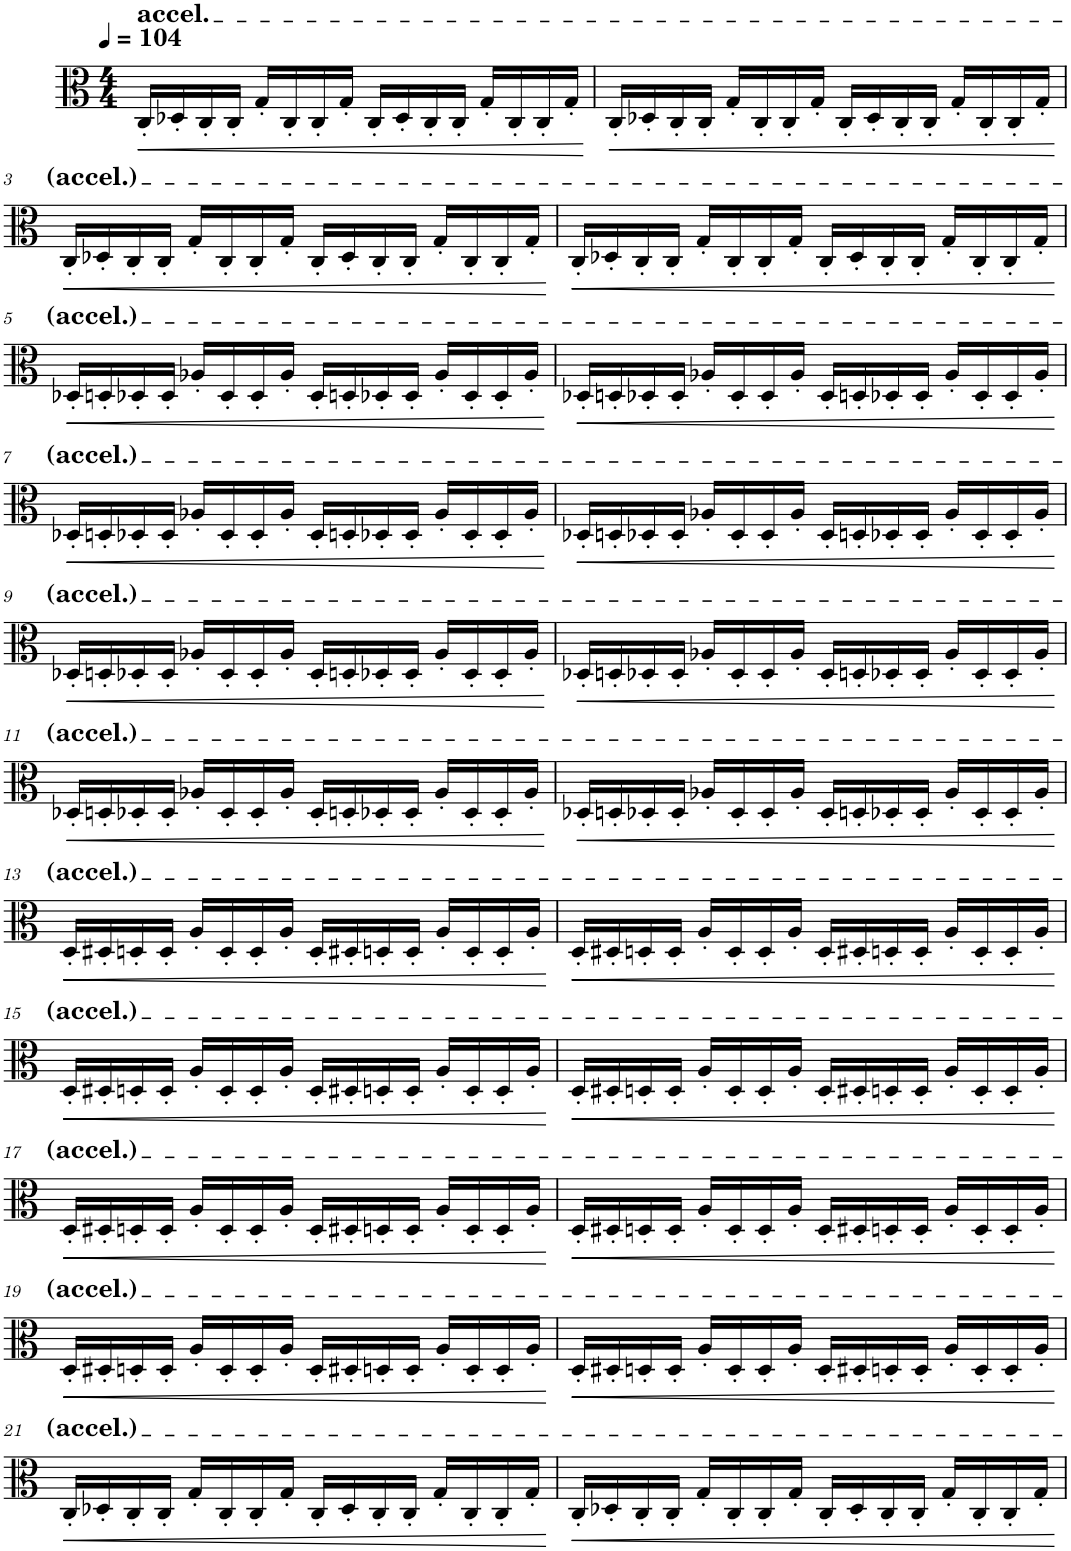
**kern	**dynam
*part1	*part1
*staff1	*staff1
*I"Viola	*
*I'Vla.	*
*clefC3	*
*k[]	*
*M4/4	*
*MM104	*
=1	=1
!LO:TX:a:t=accel.	!
!	!LO:HP:b
16C'/LL	<
16D-X'/	.
16C'/	.
16C'/JJ	.
16G'/LL	.
16C'/	.
16C'/	.
16G'/JJ	.
16C'/LL	.
16D-'/	.
16C'/	.
16C'/JJ	.
16G'/LL	.
16C'/	.
16C'/	.
16G'/JJ	.
.	[
=2	=2
!	!LO:HP:b
16C'/LL	<
16D-X'/	.
16C'/	.
16C'/JJ	.
16G'/LL	.
16C'/	.
16C'/	.
16G'/JJ	.
16C'/LL	.
16D-'/	.
16C'/	.
16C'/JJ	.
16G'/LL	.
16C'/	.
16C'/	.
16G'/JJ	.
.	[
!!LO:LB:g=z
=3	=3
!	!LO:HP:b
16C'/LL	<
16D-X'/	.
16C'/	.
16C'/JJ	.
16G'/LL	.
16C'/	.
16C'/	.
16G'/JJ	.
16C'/LL	.
16D-'/	.
16C'/	.
16C'/JJ	.
16G'/LL	.
16C'/	.
16C'/	.
16G'/JJ	.
.	[
=4	=4
!	!LO:HP:b
16C'/LL	<
16D-X'/	.
16C'/	.
16C'/JJ	.
16G'/LL	.
16C'/	.
16C'/	.
16G'/JJ	.
16C'/LL	.
16D-'/	.
16C'/	.
16C'/JJ	.
16G'/LL	.
16C'/	.
16C'/	.
16G'/JJ	.
.	[
!!LO:LB:g=z
=5	=5
!	!LO:HP:b
16D-X'/LL	<
16Dn'/	.
16D-X'/	.
16D-'/JJ	.
16A-X'/LL	.
16D-'/	.
16D-'/	.
16A-'/JJ	.
16D-'/LL	.
16Dn'/	.
16D-X'/	.
16D-'/JJ	.
16A-'/LL	.
16D-'/	.
16D-'/	.
16A-'/JJ	.
.	[
=6	=6
!	!LO:HP:b
16D-X'/LL	<
16Dn'/	.
16D-X'/	.
16D-'/JJ	.
16A-X'/LL	.
16D-'/	.
16D-'/	.
16A-'/JJ	.
16D-'/LL	.
16Dn'/	.
16D-X'/	.
16D-'/JJ	.
16A-'/LL	.
16D-'/	.
16D-'/	.
16A-'/JJ	.
.	[
!!LO:LB:g=z
=7	=7
!	!LO:HP:b
16D-X'/LL	<
16Dn'/	.
16D-X'/	.
16D-'/JJ	.
16A-X'/LL	.
16D-'/	.
16D-'/	.
16A-'/JJ	.
16D-'/LL	.
16Dn'/	.
16D-X'/	.
16D-'/JJ	.
16A-'/LL	.
16D-'/	.
16D-'/	.
16A-'/JJ	.
.	[
=8	=8
!	!LO:HP:b
16D-X'/LL	<
16Dn'/	.
16D-X'/	.
16D-'/JJ	.
16A-X'/LL	.
16D-'/	.
16D-'/	.
16A-'/JJ	.
16D-'/LL	.
16Dn'/	.
16D-X'/	.
16D-'/JJ	.
16A-'/LL	.
16D-'/	.
16D-'/	.
16A-'/JJ	.
.	[
!!LO:LB:g=z
=9	=9
!	!LO:HP:b
16D-X'/LL	<
16Dn'/	.
16D-X'/	.
16D-'/JJ	.
16A-X'/LL	.
16D-'/	.
16D-'/	.
16A-'/JJ	.
16D-'/LL	.
16Dn'/	.
16D-X'/	.
16D-'/JJ	.
16A-'/LL	.
16D-'/	.
16D-'/	.
16A-'/JJ	.
.	[
=10	=10
!	!LO:HP:b
16D-X'/LL	<
16Dn'/	.
16D-X'/	.
16D-'/JJ	.
16A-X'/LL	.
16D-'/	.
16D-'/	.
16A-'/JJ	.
16D-'/LL	.
16Dn'/	.
16D-X'/	.
16D-'/JJ	.
16A-'/LL	.
16D-'/	.
16D-'/	.
16A-'/JJ	.
.	[
!!LO:LB:g=z
=11	=11
!	!LO:HP:b
16D-X'/LL	<
16Dn'/	.
16D-X'/	.
16D-'/JJ	.
16A-X'/LL	.
16D-'/	.
16D-'/	.
16A-'/JJ	.
16D-'/LL	.
16Dn'/	.
16D-X'/	.
16D-'/JJ	.
16A-'/LL	.
16D-'/	.
16D-'/	.
16A-'/JJ	.
.	[
=12	=12
!	!LO:HP:b
16D-X'/LL	<
16Dn'/	.
16D-X'/	.
16D-'/JJ	.
16A-X'/LL	.
16D-'/	.
16D-'/	.
16A-'/JJ	.
16D-'/LL	.
16Dn'/	.
16D-X'/	.
16D-'/JJ	.
16A-'/LL	.
16D-'/	.
16D-'/	.
16A-'/JJ	.
.	[
!!LO:LB:g=z
=13	=13
!	!LO:HP:b
16D'/LL	<
16D#X'/	.
16Dn'/	.
16D'/JJ	.
16A'/LL	.
16D'/	.
16D'/	.
16A'/JJ	.
16D'/LL	.
16D#X'/	.
16Dn'/	.
16D'/JJ	.
16A'/LL	.
16D'/	.
16D'/	.
16A'/JJ	.
.	[
=14	=14
!	!LO:HP:b
16D'/LL	<
16D#X'/	.
16Dn'/	.
16D'/JJ	.
16A'/LL	.
16D'/	.
16D'/	.
16A'/JJ	.
16D'/LL	.
16D#X'/	.
16Dn'/	.
16D'/JJ	.
16A'/LL	.
16D'/	.
16D'/	.
16A'/JJ	.
.	[
!!LO:LB:g=z
=15	=15
!	!LO:HP:b
16D'/LL	<
16D#X'/	.
16Dn'/	.
16D'/JJ	.
16A'/LL	.
16D'/	.
16D'/	.
16A'/JJ	.
16D'/LL	.
16D#X'/	.
16Dn'/	.
16D'/JJ	.
16A'/LL	.
16D'/	.
16D'/	.
16A'/JJ	.
.	[
=16	=16
!	!LO:HP:b
16D'/LL	<
16D#X'/	.
16Dn'/	.
16D'/JJ	.
16A'/LL	.
16D'/	.
16D'/	.
16A'/JJ	.
16D'/LL	.
16D#X'/	.
16Dn'/	.
16D'/JJ	.
16A'/LL	.
16D'/	.
16D'/	.
16A'/JJ	.
.	[
!!LO:LB:g=z
=17	=17
!	!LO:HP:b
16D'/LL	<
16D#X'/	.
16Dn'/	.
16D'/JJ	.
16A'/LL	.
16D'/	.
16D'/	.
16A'/JJ	.
16D'/LL	.
16D#X'/	.
16Dn'/	.
16D'/JJ	.
16A'/LL	.
16D'/	.
16D'/	.
16A'/JJ	.
.	[
=18	=18
!	!LO:HP:b
16D'/LL	<
16D#X'/	.
16Dn'/	.
16D'/JJ	.
16A'/LL	.
16D'/	.
16D'/	.
16A'/JJ	.
16D'/LL	.
16D#X'/	.
16Dn'/	.
16D'/JJ	.
16A'/LL	.
16D'/	.
16D'/	.
16A'/JJ	.
.	[
!!LO:LB:g=z
=19	=19
!	!LO:HP:b
16D'/LL	<
16D#X'/	.
16Dn'/	.
16D'/JJ	.
16A'/LL	.
16D'/	.
16D'/	.
16A'/JJ	.
16D'/LL	.
16D#X'/	.
16Dn'/	.
16D'/JJ	.
16A'/LL	.
16D'/	.
16D'/	.
16A'/JJ	.
.	[
=20	=20
!	!LO:HP:b
16D'/LL	<
16D#X'/	.
16Dn'/	.
16D'/JJ	.
16A'/LL	.
16D'/	.
16D'/	.
16A'/JJ	.
16D'/LL	.
16D#X'/	.
16Dn'/	.
16D'/JJ	.
16A'/LL	.
16D'/	.
16D'/	.
16A'/JJ	.
.	[
!!LO:LB:g=z
=21	=21
!	!LO:HP:b
16C'/LL	<
16D-X'/	.
16C'/	.
16C'/JJ	.
16G'/LL	.
16C'/	.
16C'/	.
16G'/JJ	.
16C'/LL	.
16D-'/	.
16C'/	.
16C'/JJ	.
16G'/LL	.
16C'/	.
16C'/	.
16G'/JJ	.
.	[
=22	=22
!	!LO:HP:b
16C'/LL	<
16D-X'/	.
16C'/	.
16C'/JJ	.
16G'/LL	.
16C'/	.
16C'/	.
16G'/JJ	.
16C'/LL	.
16D-'/	.
16C'/	.
16C'/JJ	.
16G'/LL	.
16C'/	.
16C'/	.
16G'/JJ	.
.	[
=	=
*-	*-
